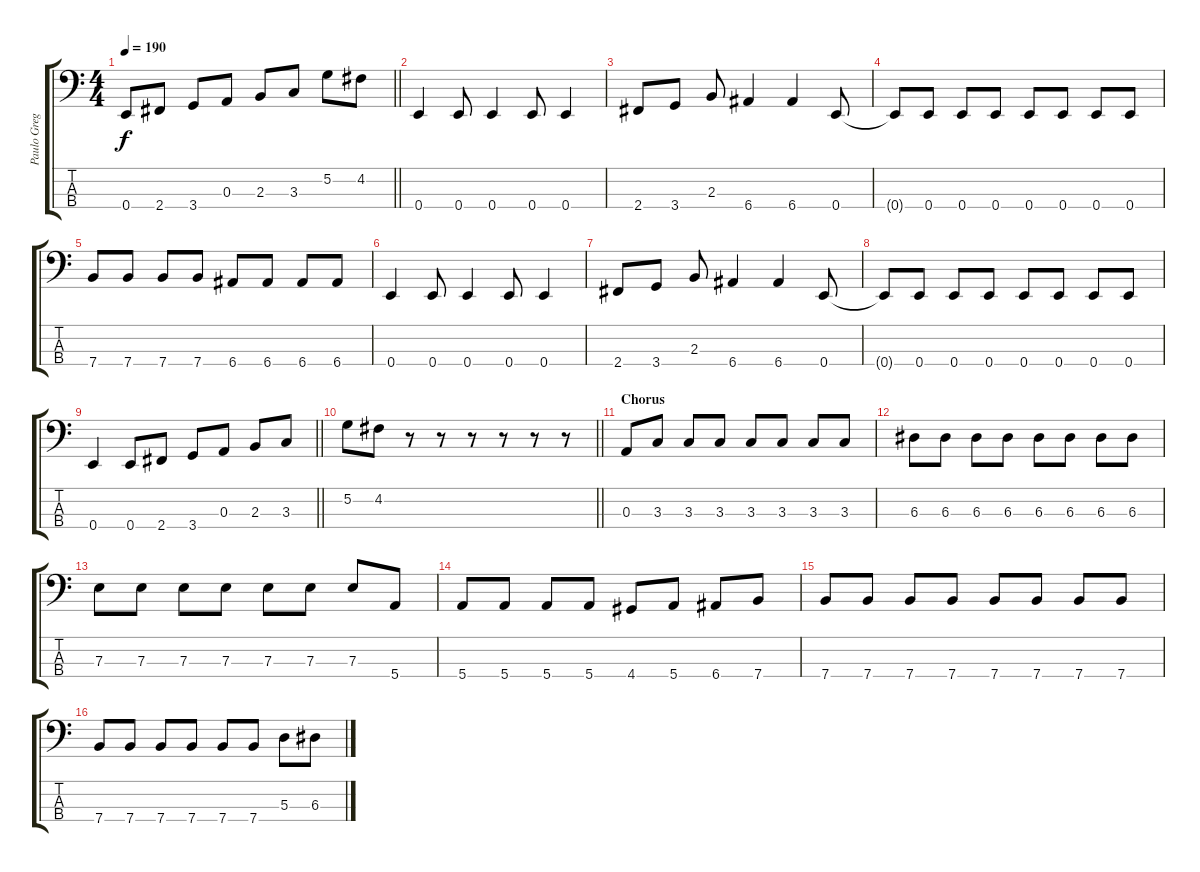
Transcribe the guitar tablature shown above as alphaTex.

\track ("Paulo Gregoletto" "Paulo Greg") {instrument electricbasspick}
\staff {score tabs}
\tuning (G2 D2 A1 E1) {hide}
\ts (4 4)
\tempo 190
\clef f4
\barLineRight lightlight
\ks c
0.4.8{dy f} 2.4.8 3.4.8 0.3.8 2.3.8 3.3.8 5.2.8 4.2.8 |
0.4.4 0.4.8 0.4.4 0.4.8 0.4.4 |
2.4.8 3.4.8 2.3.8 6.4.4 6.4.4 0.4.8 |
0.4{t}.8 0.4.8 0.4.8 0.4.8 0.4.8 0.4.8 0.4.8 0.4.8 |
7.4.8 7.4.8 7.4.8 7.4.8 6.4.8 6.4.8 6.4.8 6.4.8 |
0.4.4 0.4.8 0.4.4 0.4.8 0.4.4 |
2.4.8 3.4.8 2.3.8 6.4.4 6.4.4 0.4.8 |
0.4{t}.8 0.4.8 0.4.8 0.4.8 0.4.8 0.4.8 0.4.8 0.4.8 |
\barLineRight lightlight
0.4.4 0.4.8 2.4.8 3.4.8 0.3.8 2.3.8 3.3.8 |
\barLineRight lightlight
5.2.8 4.2.8 r.8 r.8 r.8 r.8 r.8 r.8 |
\section ("" "Chorus")
0.3.8 3.3.8 3.3.8 3.3.8 3.3.8 3.3.8 3.3.8 3.3.8 |
6.3.8 6.3.8 6.3.8 6.3.8 6.3.8 6.3.8 6.3.8 6.3.8 |
7.3.8 7.3.8 7.3.8 7.3.8 7.3.8 7.3.8 7.3.8 5.4.8 |
5.4.8 5.4.8 5.4.8 5.4.8 4.4.8 5.4.8 6.4.8 7.4.8 |
7.4.8 7.4.8 7.4.8 7.4.8 7.4.8 7.4.8 7.4.8 7.4.8 |
7.4.8 7.4.8 7.4.8 7.4.8 7.4.8 7.4.8 5.3.8 6.3.8
